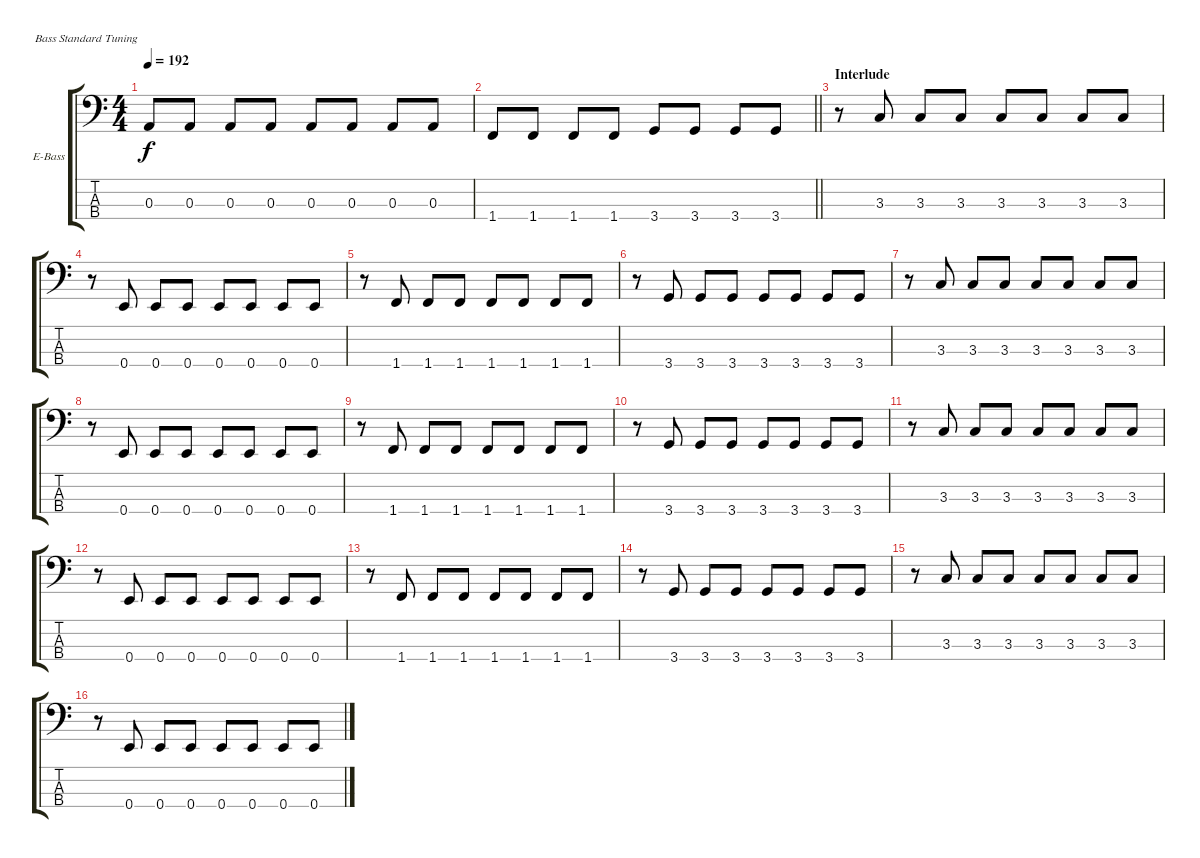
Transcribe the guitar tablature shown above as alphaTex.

\defaultSystemsLayout 4
\bracketExtendMode groupsimilarinstruments
\firstSystemTrackNameOrientation horizontal
\otherSystemsTrackNameOrientation horizontal
\track ("Bass" "E-Bass") {instrument electricbassfinger}
\staff {score tabs}
\tuning (G2 D2 A1 E1)
\ts (4 4)
\tempo 192
\clef f4
\ks c
0.3.8{dy f} 0.3.8 0.3.8 0.3.8 0.3.8 0.3.8 0.3.8 0.3.8 |
\barLineRight lightlight
1.4.8 1.4.8 1.4.8 1.4.8 3.4.8 3.4.8 3.4.8 3.4.8 |
\section ("" "Interlude")
r.8 3.3.8 3.3.8 3.3.8 3.3.8 3.3.8 3.3.8 3.3.8 |
r.8 0.4.8 0.4.8 0.4.8 0.4.8 0.4.8 0.4.8 0.4.8 |
r.8 1.4.8 1.4.8 1.4.8 1.4.8 1.4.8 1.4.8 1.4.8 |
r.8 3.4.8 3.4.8 3.4.8 3.4.8 3.4.8 3.4.8 3.4.8 |
r.8 3.3.8 3.3.8 3.3.8 3.3.8 3.3.8 3.3.8 3.3.8 |
r.8 0.4.8 0.4.8 0.4.8 0.4.8 0.4.8 0.4.8 0.4.8 |
r.8 1.4.8 1.4.8 1.4.8 1.4.8 1.4.8 1.4.8 1.4.8 |
r.8 3.4.8 3.4.8 3.4.8 3.4.8 3.4.8 3.4.8 3.4.8 |
r.8 3.3.8 3.3.8 3.3.8 3.3.8 3.3.8 3.3.8 3.3.8 |
r.8 0.4.8 0.4.8 0.4.8 0.4.8 0.4.8 0.4.8 0.4.8 |
r.8 1.4.8 1.4.8 1.4.8 1.4.8 1.4.8 1.4.8 1.4.8 |
r.8 3.4.8 3.4.8 3.4.8 3.4.8 3.4.8 3.4.8 3.4.8 |
r.8 3.3.8 3.3.8 3.3.8 3.3.8 3.3.8 3.3.8 3.3.8 |
r.8 0.4.8 0.4.8 0.4.8 0.4.8 0.4.8 0.4.8 0.4.8
